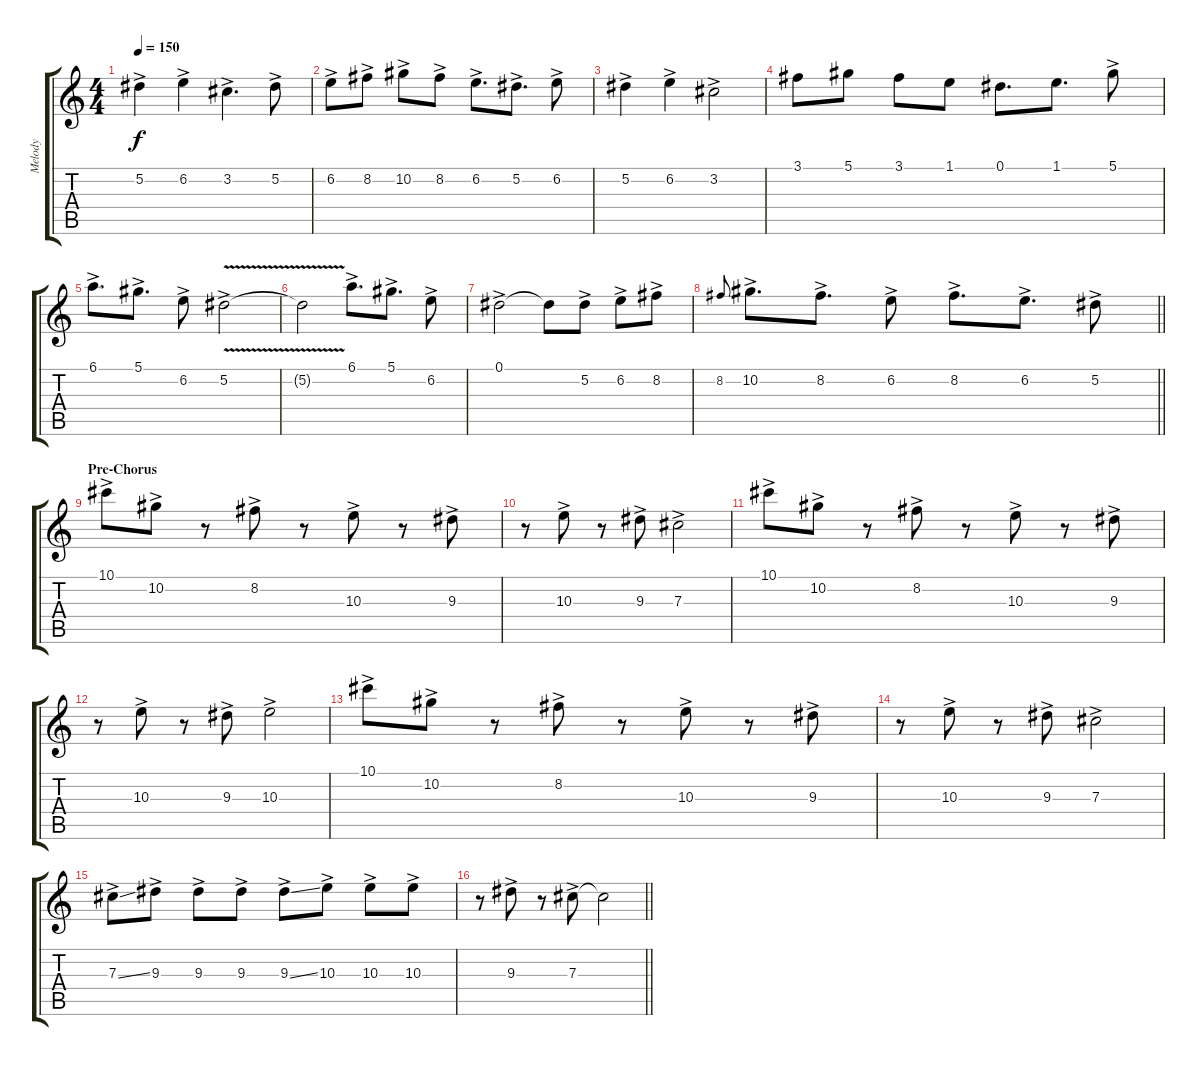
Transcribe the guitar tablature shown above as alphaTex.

\track ("Melody" "Melody") {instrument acousticguitarsteel}
\staff {score tabs}
\tuning (Eb4 Bb3 Gb3 Db3 Ab2 Eb2) {hide}
\ts (4 4)
\tempo 150
\clef g2
\ks c
5.2{ac}.4{dy f} 6.2{ac}.4 3.2{ac}.4{d} 5.2{ac}.8 |
6.2{ac}.8 8.2{ac}.8 10.2{ac}.8 8.2{ac}.8 6.2{ac}.8{d} 5.2{ac}.8{d} 6.2{ac}.8 |
5.2{ac}.4 6.2{ac}.4 3.2{ac}.2 |
3.1.8 5.1.8 3.1.8 1.1.8 0.1.8{d} 1.1.8{d} 5.1{ac}.8 |
6.1{ac}.8{d} 5.1{ac}.8{d} 6.2{ac}.8 5.2{v ac}.2 |
5.2{v t}.2 6.1{ac}.8{d} 5.1{ac}.8{d} 6.2{ac}.8 |
0.1{ac}.2 0.1{t}.8 5.2{ac}.8 6.2{ac}.8 8.2{ac}.8 |
\barLineRight lightlight
8.2.8{gr onbeat} 10.2{ac}.8{d} 8.2{ac}.8{d} 6.2{ac}.8 8.2{ac}.8{d} 6.2{ac}.8{d} 5.2{ac}.8 |
\section ("" "Pre-Chorus")
10.1{ac}.8 10.2{ac}.8 r.8 8.2{ac}.8 r.8 10.3{ac}.8 r.8 9.3{ac}.8 |
r.8 10.3{ac}.8 r.8 9.3{ac}.8 7.3{ac}.2 |
10.1{ac}.8 10.2{ac}.8 r.8 8.2{ac}.8 r.8 10.3{ac}.8 r.8 9.3{ac}.8 |
r.8 10.3{ac}.8 r.8 9.3{ac}.8 10.3{ac}.2 |
10.1{ac}.8 10.2{ac}.8 r.8 8.2{ac}.8 r.8 10.3{ac}.8 r.8 9.3{ac}.8 |
r.8 10.3{ac}.8 r.8 9.3{ac}.8 7.3{ac}.2 |
7.3{ss ac}.8 9.3{ac}.8 9.3{ac}.8 9.3{ac}.8 9.3{ss ac}.8 10.3{ac}.8 10.3{ac}.8 10.3{ac}.8 |
\barLineRight lightlight
r.8 9.3{ac}.8 r.8 7.3{ac}.8 7.3{t}.2
